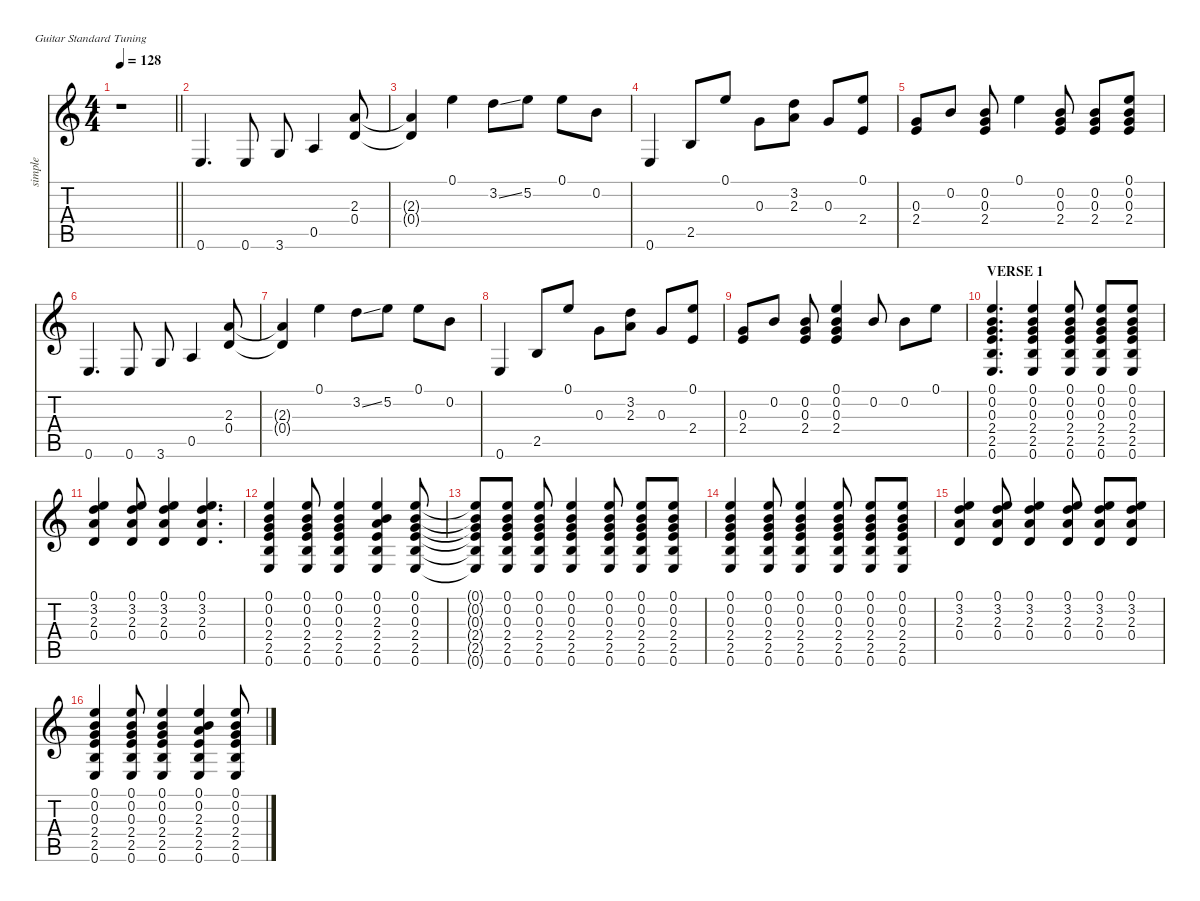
\defaultSystemsLayout 4
\hideDynamics
\bracketExtendMode nobrackets
\otherSystemsTrackNameOrientation horizontal
\track ("Gtrs 1,2,3 comb.-simple" "simple") {defaultSystemsLayout 8 mute instrument electricguitarclean}
\staff {score tabs}
\tuning (E4 B3 G3 D3 A2 E2)
\ts (4 4)
\tempo 128
\clef g2
\barLineRight lightlight
\ks c
r.1{dy mf instrument electricguitarclean beam Down} |
0.6.4{d beam Up} 0.6.8{dy f beam Up} 3.6.8{beam Up} 0.5.4{dy mf beam Up} (2.3 0.4).8{dy fff beam Up} |
(0.4{t} 2.3{t}).4{dy f beam Up} 0.1.4{dy ff beam Down} 3.2{ss}.8{dy mf beam Down} 5.2.8{beam Down} 0.1.8{dy f beam Down} 0.2.8{dy mp beam Down} |
0.6.4{dy fff beam Up} 2.5.8{dy mf beam Up} 0.1.8{beam Up} 0.3.8{dy ff beam Down} (2.3 3.2).8{dy f beam Down} 0.3.8{dy mf beam Up} (2.4 0.1).8{beam Up} |
(0.3 2.4).8{beam Up} 0.2.8{beam Up} (0.2 0.3 2.4).8{dy ff beam Up} 0.1.4{beam Down} (0.2 0.3 2.4).8{dy f beam Up} (0.2 0.3 2.4).8{dy mf beam Up} (0.2 0.3 2.4 0.1).8{beam Up} |
0.6.4{d dy fff beam Up} 0.6.8{dy mf beam Up} 3.6.8{beam Up} 0.5.4{dy mp beam Up} (2.3 0.4).8{dy ff beam Up} |
(0.4{t} 2.3{t}).4{dy f beam Up} 0.1.4{dy ff beam Down} 3.2{ss}.8{dy mf beam Down} 5.2.8{beam Down} 0.1.8{dy f beam Down} 0.2.8{dy mp beam Down} |
0.6.4{dy mf beam Up} 2.5.8{dy mp beam Up} 0.1.8{beam Up} 0.3.8{dy ff beam Down} (2.3 3.2).8{dy f beam Down} 0.3.8{dy mf beam Up} (2.4 0.1).8{beam Up} |
(0.3 2.4).8{beam Up} 0.2.8{beam Up} (0.2 0.3 2.4).8{beam Up} (0.2 0.3 2.4 0.1).4{dy f beam Up} 0.2.8{beam Up} 0.2.8{beam Down} 0.1.8{beam Down} |
\section ("" "VERSE 1")
\tempo (127 hide)
(0.1 0.2 0.3 2.4 2.5 0.6).4{d instrument acousticguitarsteel beam Up} (0.1 0.2 0.3 2.4 2.5 0.6).4{beam Up} (0.1 0.2 0.3 2.4 2.5 0.6).8{beam Up} (0.1 0.2 0.3 2.4 2.5 0.6).8{beam Up} (0.1 0.2 0.3 2.4 2.5 0.6).8{beam Up} |
(0.1 3.2 2.3 0.4).4{beam Up} (0.1 3.2 2.3 0.4).8{beam Up} (0.1 3.2 2.3 0.4).4{beam Up} (0.1 3.2 2.3 0.4).4{d beam Up} |
(0.1 0.2 0.3 2.4 2.5 0.6).4{beam Up} (0.1 0.2 0.3 2.4 2.5 0.6).8{beam Up} (0.1 0.2 0.3 2.4 2.5 0.6).4{beam Up} (0.1 0.2 2.3 2.4 2.5 0.6).4{beam Up} (0.1 0.2 0.3 2.4 2.5 0.6).8{beam Up} |
(0.1{t} 0.2{t} 0.3{t} 2.4{t} 2.5{t} 0.6{t}).8{beam Up} (0.1 0.2 0.3 2.4 2.5 0.6).8{beam Up} (0.1 0.2 0.3 2.4 2.5 0.6).8{beam Up} (0.1 0.2 0.3 2.4 2.5 0.6).4{beam Up} (0.1 0.2 0.3 2.4 2.5 0.6).8{beam Up} (0.1 0.2 0.3 2.4 2.5 0.6).8{beam Up} (0.1 0.2 0.3 2.4 2.5 0.6).8{beam Up} |
(0.1 0.2 0.3 2.4 2.5 0.6).4{beam Up} (0.1 0.2 0.3 2.4 2.5 0.6).8{beam Up} (0.1 0.2 0.3 2.4 2.5 0.6).4{beam Up} (0.1 0.2 0.3 2.4 2.5 0.6).8{beam Up} (0.1 0.2 0.3 2.4 2.5 0.6).8{beam Up} (0.1 0.2 0.3 2.4 2.5 0.6).8{beam Up} |
(0.1 3.2 2.3 0.4).4{beam Up} (0.1 3.2 2.3 0.4).8{beam Up} (0.1 3.2 2.3 0.4).4{beam Up} (0.1 3.2 2.3 0.4).8{beam Up} (0.1 3.2 2.3 0.4).8{beam Up} (0.1 3.2 2.3 0.4).8{beam Up} |
(0.1 0.2 0.3 2.4 2.5 0.6).4{beam Up} (0.1 0.2 0.3 2.4 2.5 0.6).8{beam Up} (0.1 0.2 0.3 2.4 2.5 0.6).4{beam Up} (0.1 0.2 2.3 2.4 2.5 0.6).4{beam Up} (0.1 0.2 0.3 2.4 2.5 0.6).8{beam Up}
